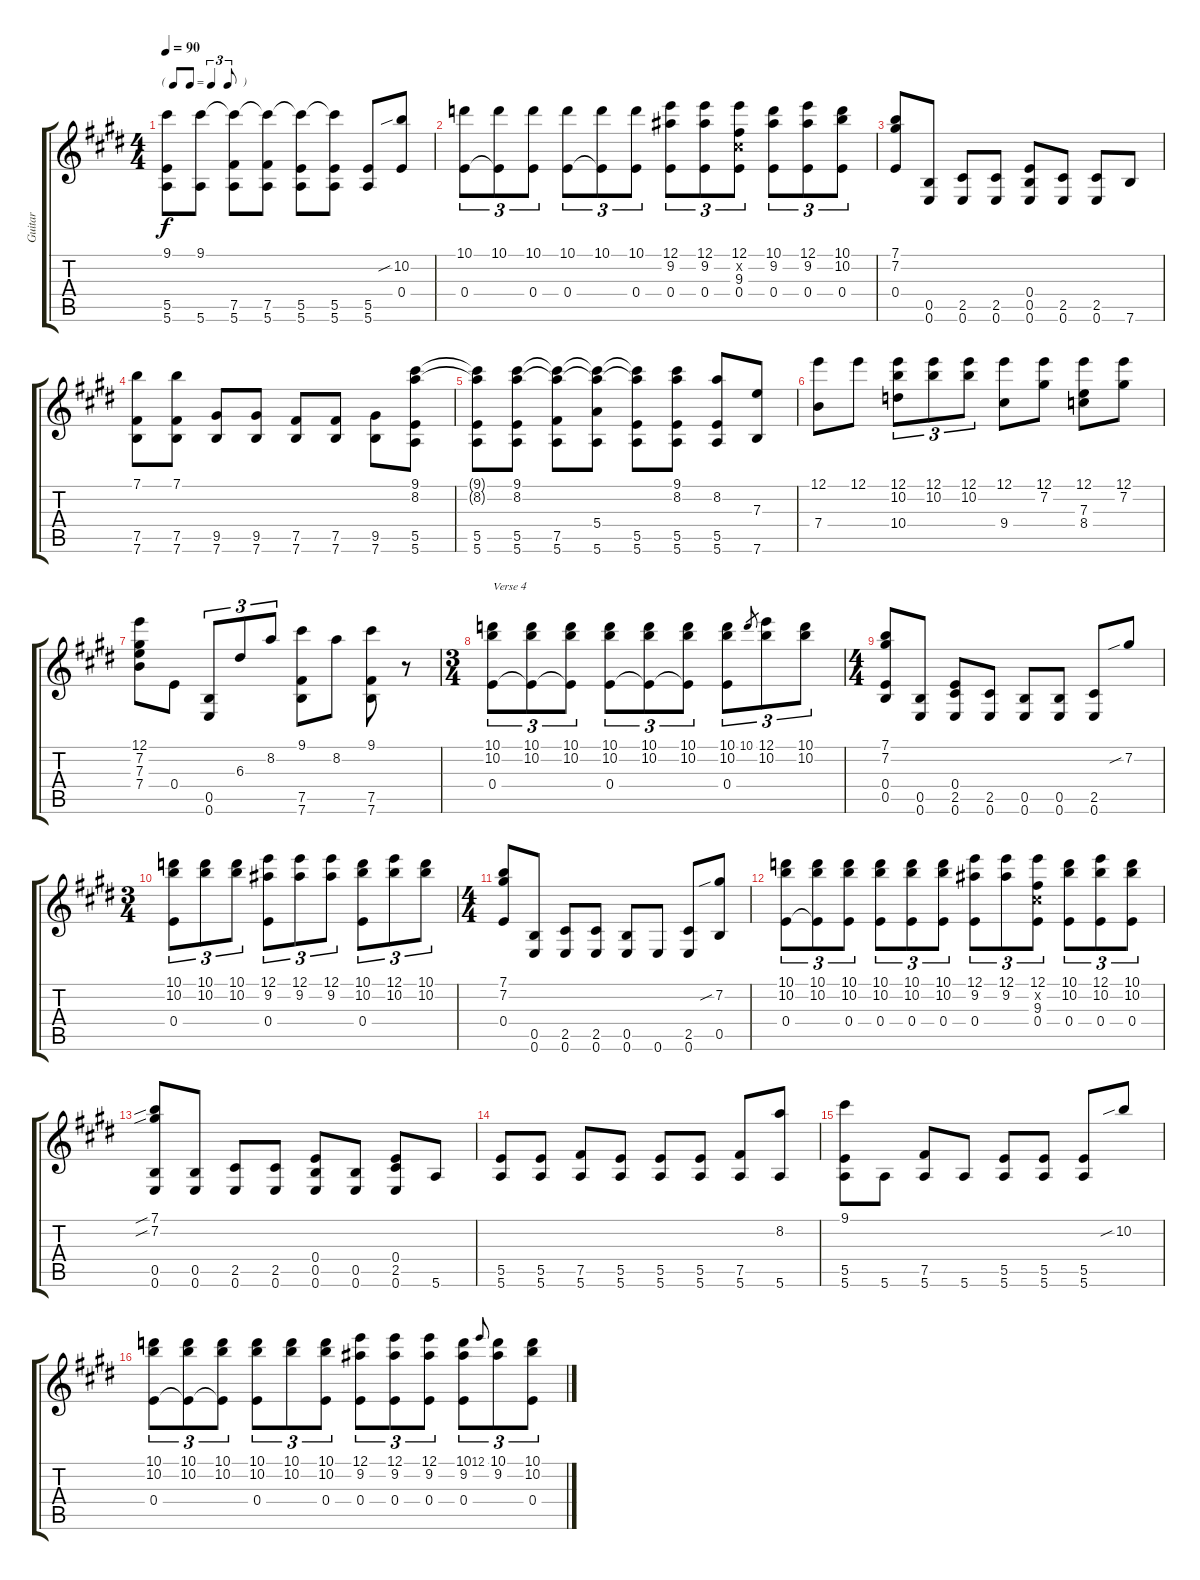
\track ("Guitar" "Guitar") {instrument acousticguitarsteel}
\staff {score tabs}
\tuning (E4 Db4 A3 E3 B2 E2) {hide}
\ts (4 4)
\tf triplet8th
\tempo 90
\clef g2
\ks e
(9.1 5.5 5.6).8{dy f} (9.1 5.6).8 (9.1{t} 7.5 5.6).8 (9.1{t} 7.5 5.6).8 (9.1{t} 5.5 5.6).8 (9.1{t} 5.5 5.6).8 (5.5 5.6).8 (10.2{sib} 0.4).8 |
(10.1 0.4).8{tu (3 2)} (10.1 0.4{t}).8{tu (3 2)} (10.1 0.4).8{tu (3 2)} (10.1 0.4).8{tu (3 2)} (10.1 0.4{t}).8{tu (3 2)} (10.1 0.4).8{tu (3 2)} (12.1 9.2 0.4).8{tu (3 2)} (12.1 9.2 0.4).8{tu (3 2)} (12.1 0.2{x} 9.3 0.4).8{tu (3 2)} (10.1 9.2 0.4).8{tu (3 2)} (12.1 9.2 0.4).8{tu (3 2)} (10.1 10.2 0.4).8{tu (3 2)} |
(7.1 7.2 0.4).8 (0.5 0.6).8 (2.5 0.6).8 (2.5 0.6).8 (0.4 0.5 0.6).8 (2.5 0.6).8 (2.5 0.6).8 7.6.8 |
(7.1 7.5 7.6).8 (7.1 7.5 7.6).8 (9.5 7.6).8 (9.5 7.6).8 (7.5 7.6).8 (7.5 7.6).8 (9.5 7.6).8 (9.1 8.2 5.5 5.6).8 |
(9.1{t} 8.2{t} 5.5 5.6).8 (9.1 8.2 5.5 5.6).8 (9.1{t} 8.2{t} 7.5 5.6).8 (9.1{t} 8.2{t} 5.4 5.6).8 (9.1{t} 8.2{t} 5.5 5.6).8 (9.1 8.2 5.5 5.6).8 (8.2 5.5 5.6).8 (7.3 7.6).8 |
(12.1 7.4).8 12.1.8 (12.1 10.2 10.4).8{tu (3 2)} (12.1 10.2).8{tu (3 2)} (12.1 10.2).8{tu (3 2)} (12.1 9.4).8 (12.1 7.2).8 (12.1 7.3 8.4).8 (12.1 7.2).8 |
(12.1 7.2 7.3 7.4).8 0.4.8 (0.5 0.6).8{tu (3 2)} 6.3.8{tu (3 2)} 8.2.8{tu (3 2)} (9.1 7.5 7.6).8 8.2.8 (9.1 7.5 7.6).8 r.8 |
\ts (3 4)
(10.1 10.2 0.4).8{tu (3 2) txt "Verse 4"} (10.1 10.2 0.4{t}).8{tu (3 2)} (10.1 10.2 0.4{t}).8{tu (3 2)} (10.1 10.2 0.4).8{tu (3 2)} (10.1 10.2 0.4{t}).8{tu (3 2)} (10.1 10.2 0.4{t}).8{tu (3 2)} (10.1 10.2 0.4).8{tu (3 2)} 10.1.8{gr} (12.1 10.2).8{tu (3 2)} (10.1 10.2).8{tu (3 2)} |
\ts (4 4)
(7.1 7.2 0.4 0.5).8 (0.5 0.6).8 (0.4 2.5 0.6).8 (2.5 0.6).8 (0.5 0.6).8 (0.5 0.6).8 (2.5 0.6).8 7.2{sib}.8 |
\ts (3 4)
(10.1 10.2 0.4).8{tu (3 2)} (10.1 10.2).8{tu (3 2)} (10.1 10.2).8{tu (3 2)} (12.1 9.2 0.4).8{tu (3 2)} (12.1 9.2).8{tu (3 2)} (12.1 9.2).8{tu (3 2)} (10.1 10.2 0.4).8{tu (3 2)} (12.1 10.2).8{tu (3 2)} (10.1 10.2).8{tu (3 2)} |
\ts (4 4)
(7.1 7.2 0.4).8 (0.5 0.6).8 (2.5 0.6).8 (2.5 0.6).8 (0.5 0.6).8 0.6.8 (2.5 0.6).8 (7.2{sib} 0.5).8 |
(10.1 10.2 0.4).8{tu (3 2)} (10.1 10.2 0.4{t}).8{tu (3 2)} (10.1 10.2 0.4).8{tu (3 2)} (10.1 10.2 0.4).8{tu (3 2)} (10.1 10.2 0.4).8{tu (3 2)} (10.1 10.2 0.4).8{tu (3 2)} (12.1 9.2 0.4).8{tu (3 2)} (12.1 9.2).8{tu (3 2)} (12.1 0.2{x} 9.3 0.4).8{tu (3 2)} (10.1 10.2 0.4).8{tu (3 2)} (12.1 10.2 0.4).8{tu (3 2)} (10.1 10.2 0.4).8{tu (3 2)} |
(7.1{sib} 7.2{sib} 0.5 0.6).8 (0.5 0.6).8 (2.5 0.6).8 (2.5 0.6).8 (0.4 0.5 0.6).8 (0.5 0.6).8 (0.4 2.5 0.6).8 5.6.8 |
(5.5 5.6).8 (5.5 5.6).8 (7.5 5.6).8 (5.5 5.6).8 (5.5 5.6).8 (5.5 5.6).8 (7.5 5.6).8 (8.2 5.6).8 |
(9.1 5.5 5.6).8 5.6.8 (7.5 5.6).8 5.6.8 (5.5 5.6).8 (5.5 5.6).8 (5.5 5.6).8 10.2{sib}.8 |
(10.1 10.2 0.4).8{tu (3 2)} (10.1 10.2 0.4{t}).8{tu (3 2)} (10.1 10.2 0.4{t}).8{tu (3 2)} (10.1 10.2 0.4).8{tu (3 2)} (10.1 10.2).8{tu (3 2)} (10.1 10.2 0.4).8{tu (3 2)} (12.1 9.2 0.4).8{tu (3 2)} (12.1 9.2 0.4).8{tu (3 2)} (12.1 9.2 0.4).8{tu (3 2)} (10.1 9.2 0.4).8{tu (3 2)} 12.1.8{gr onbeat} (10.1 9.2).8{tu (3 2)} (10.1 10.2 0.4).8{tu (3 2)}
